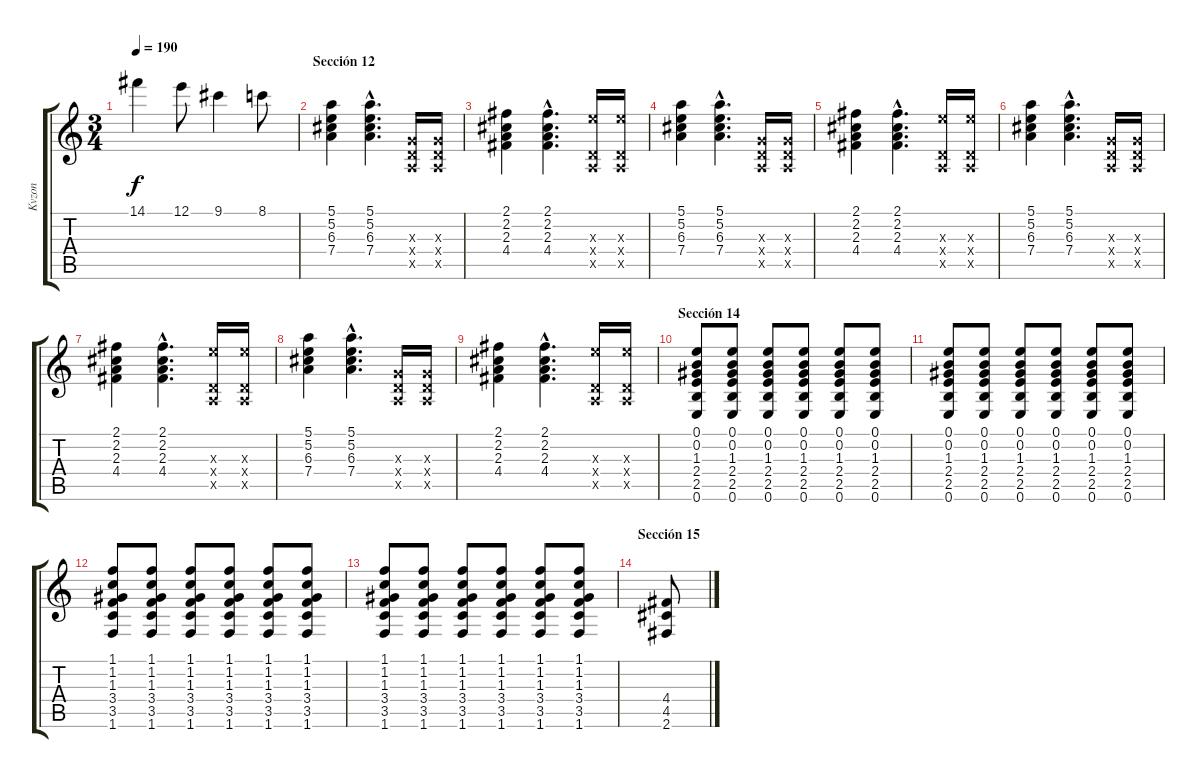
\track ("Kvzon" "Kvzon") {instrument overdrivenguitar}
\staff {score tabs}
\tuning (E4 B3 G3 D3 A2 E2) {hide}
\ts (3 4)
\tempo 190
\clef g2
\ks c
14.1{t}.4{dy f} 12.1.8 9.1.4 8.1.8 |
\section ("" "Sección 12")
(5.1 5.2 6.3 7.4).4{volume 11} (5.1{hac} 5.2{hac} 6.3{hac} 7.4{hac}).4{d} (0.3{x} 0.4{x} 0.5{x}).16 (0.3{x} 0.4{x} 0.5{x}).16 |
(2.1 2.2 2.3 4.4).4 (2.1{hac} 2.2{hac} 2.3{hac} 4.4{hac}).4{d} (9.3{x} 0.4{x} 0.5{x}).16 (9.3{x} 0.4{x} 0.5{x}).16 |
(5.1 5.2 6.3 7.4).4 (5.1{hac} 5.2{hac} 6.3{hac} 7.4{hac}).4{d} (0.3{x} 0.4{x} 0.5{x}).16 (0.3{x} 0.4{x} 0.5{x}).16 |
(2.1 2.2 2.3 4.4).4 (2.1{hac} 2.2{hac} 2.3{hac} 4.4{hac}).4{d} (9.3{x} 0.4{x} 0.5{x}).16 (9.3{x} 0.4{x} 0.5{x}).16 |
(5.1 5.2 6.3 7.4).4 (5.1{hac} 5.2{hac} 6.3{hac} 7.4{hac}).4{d} (0.3{x} 0.4{x} 0.5{x}).16 (0.3{x} 0.4{x} 0.5{x}).16 |
(2.1 2.2 2.3 4.4).4 (2.1{hac} 2.2{hac} 2.3{hac} 4.4{hac}).4{d} (9.3{x} 0.4{x} 0.5{x}).16 (9.3{x} 0.4{x} 0.5{x}).16 |
(5.1 5.2 6.3 7.4).4 (5.1{hac} 5.2{hac} 6.3{hac} 7.4{hac}).4{d} (0.3{x} 0.4{x} 0.5{x}).16 (0.3{x} 0.4{x} 0.5{x}).16 |
(2.1 2.2 2.3 4.4).4 (2.1{hac} 2.2{hac} 2.3{hac} 4.4{hac}).4{d} (9.3{x} 0.4{x} 0.5{x}).16 (9.3{x} 0.4{x} 0.5{x}).16 |
\section ("" "Sección 14")
(0.1 0.2 1.3 2.4 2.5 0.6).8 (0.1 0.2 1.3 2.4 2.5 0.6).8 (0.1 0.2 1.3 2.4 2.5 0.6).8 (0.1 0.2 1.3 2.4 2.5 0.6).8 (0.1 0.2 1.3 2.4 2.5 0.6).8 (0.1 0.2 1.3 2.4 2.5 0.6).8 |
(0.1 0.2 1.3 2.4 2.5 0.6).8 (0.1 0.2 1.3 2.4 2.5 0.6).8 (0.1 0.2 1.3 2.4 2.5 0.6).8 (0.1 0.2 1.3 2.4 2.5 0.6).8 (0.1 0.2 1.3 2.4 2.5 0.6).8 (0.1 0.2 1.3 2.4 2.5 0.6).8 |
(1.1 1.2 1.3 3.4 3.5 1.6).8 (1.1 1.2 1.3 3.4 3.5 1.6).8 (1.1 1.2 1.3 3.4 3.5 1.6).8 (1.1 1.2 1.3 3.4 3.5 1.6).8 (1.1 1.2 1.3 3.4 3.5 1.6).8 (1.1 1.2 1.3 3.4 3.5 1.6).8 |
(1.1 1.2 1.3 3.4 3.5 1.6).8 (1.1 1.2 1.3 3.4 3.5 1.6).8 (1.1 1.2 1.3 3.4 3.5 1.6).8 (1.1 1.2 1.3 3.4 3.5 1.6).8 (1.1 1.2 1.3 3.4 3.5 1.6).8 (1.1 1.2 1.3 3.4 3.5 1.6).8 |
\section ("" "Sección 15")
(4.4 4.5 2.6).8
